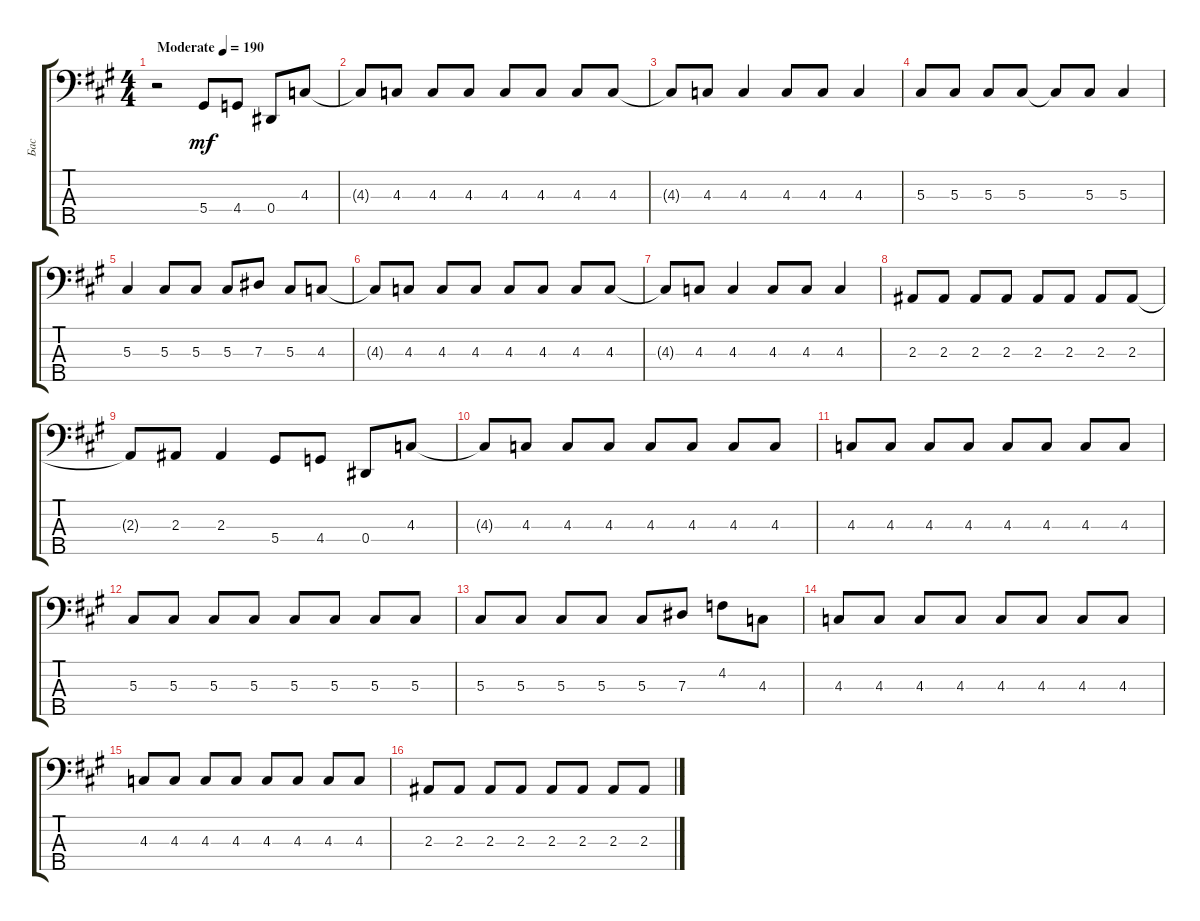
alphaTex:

\track ("Бас" "Бас") {instrument electricbassfinger}
\staff {score tabs}
\tuning (Gb2 Db2 Ab1 Eb1 Bb0) {hide}
\ts (4 4)
\tempo (190 "Moderate")
\clef f4
\ks a
r.2{dy mf instrument electricbassfinger} 5.4.8 4.4.8 0.4.8 4.3.8 |
4.3{t}.8 4.3.8 4.3.8 4.3.8 4.3.8 4.3.8 4.3.8 4.3.8 |
4.3{t}.8 4.3.8 4.3.4 4.3.8 4.3.8 4.3.4 |
5.3.8 5.3.8 5.3.8 5.3.8 5.3{t}.8 5.3.8 5.3.4 |
5.3.4 5.3.8 5.3.8 5.3.8 7.3.8 5.3.8 4.3.8 |
4.3{t}.8 4.3.8 4.3.8 4.3.8 4.3.8 4.3.8 4.3.8 4.3.8 |
4.3{t}.8 4.3.8 4.3.4 4.3.8 4.3.8 4.3.4 |
2.3.8 2.3.8 2.3.8 2.3.8 2.3.8 2.3.8 2.3.8 2.3.8 |
2.3{t}.8 2.3.8 2.3.4 5.4.8 4.4.8 0.4.8 4.3.8 |
4.3{t}.8 4.3.8 4.3.8 4.3.8 4.3.8 4.3.8 4.3.8 4.3.8 |
4.3.8 4.3.8 4.3.8 4.3.8 4.3.8 4.3.8 4.3.8 4.3.8 |
5.3.8 5.3.8 5.3.8 5.3.8 5.3.8 5.3.8 5.3.8 5.3.8 |
5.3.8 5.3.8 5.3.8 5.3.8 5.3.8 7.3.8 4.2.8 4.3.8 |
4.3.8 4.3.8 4.3.8 4.3.8 4.3.8 4.3.8 4.3.8 4.3.8 |
4.3.8 4.3.8 4.3.8 4.3.8 4.3.8 4.3.8 4.3.8 4.3.8 |
2.3.8 2.3.8 2.3.8 2.3.8 2.3.8 2.3.8 2.3.8 2.3.8
